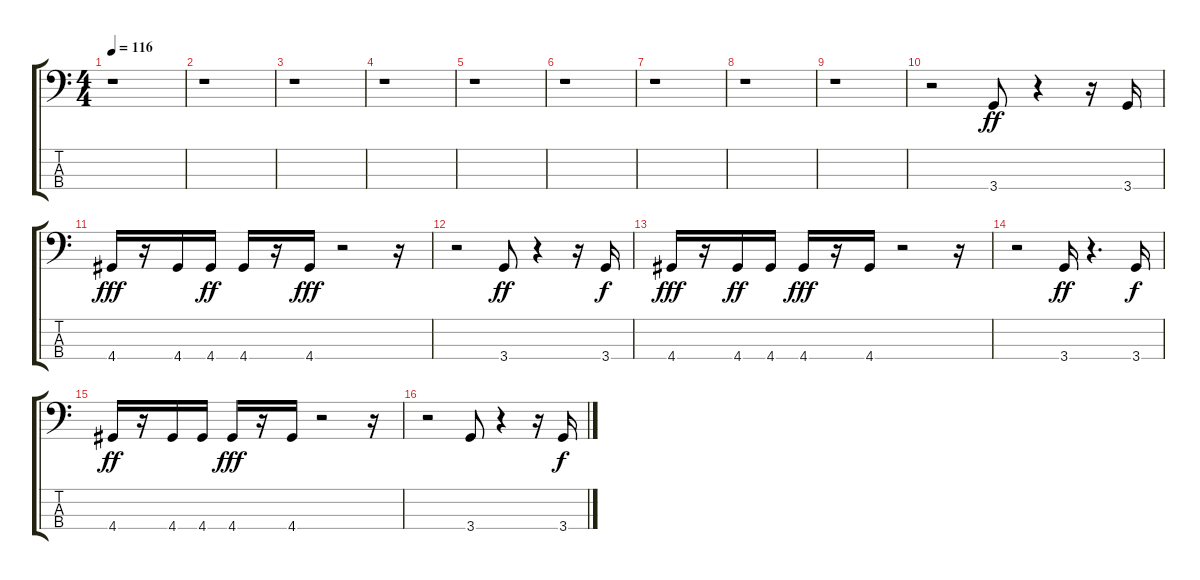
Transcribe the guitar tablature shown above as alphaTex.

\track "" {instrument electricbassfinger}
\staff {score tabs}
\tuning (G2 D2 A1 E1) {hide}
\ts (4 4)
\tempo 116
\clef f4
\ks c
r.1{dy ff} |
r.1 |
r.1 |
r.1 |
r.1 |
r.1 |
r.1 |
r.1 |
r.1 |
r.2 3.4.8 r.4 r.16 3.4.16 |
4.4.16{dy fff} r.16 4.4.16 4.4.16{dy ff} 4.4.16 r.16 4.4.16{dy fff} r.2 r.16 |
r.2 3.4.8{dy ff} r.4 r.16 3.4.16{dy f} |
4.4.16{dy fff} r.16 4.4.16{dy ff} 4.4.16 4.4.16{dy fff} r.16 4.4.16 r.2 r.16 |
r.2 3.4.16{dy ff} r.4{d} 3.4.16{dy f} |
4.4.16{dy ff} r.16 4.4.16 4.4.16 4.4.16{dy fff} r.16 4.4.16 r.2 r.16 |
r.2 3.4.8 r.4 r.16 3.4.16{dy f}
